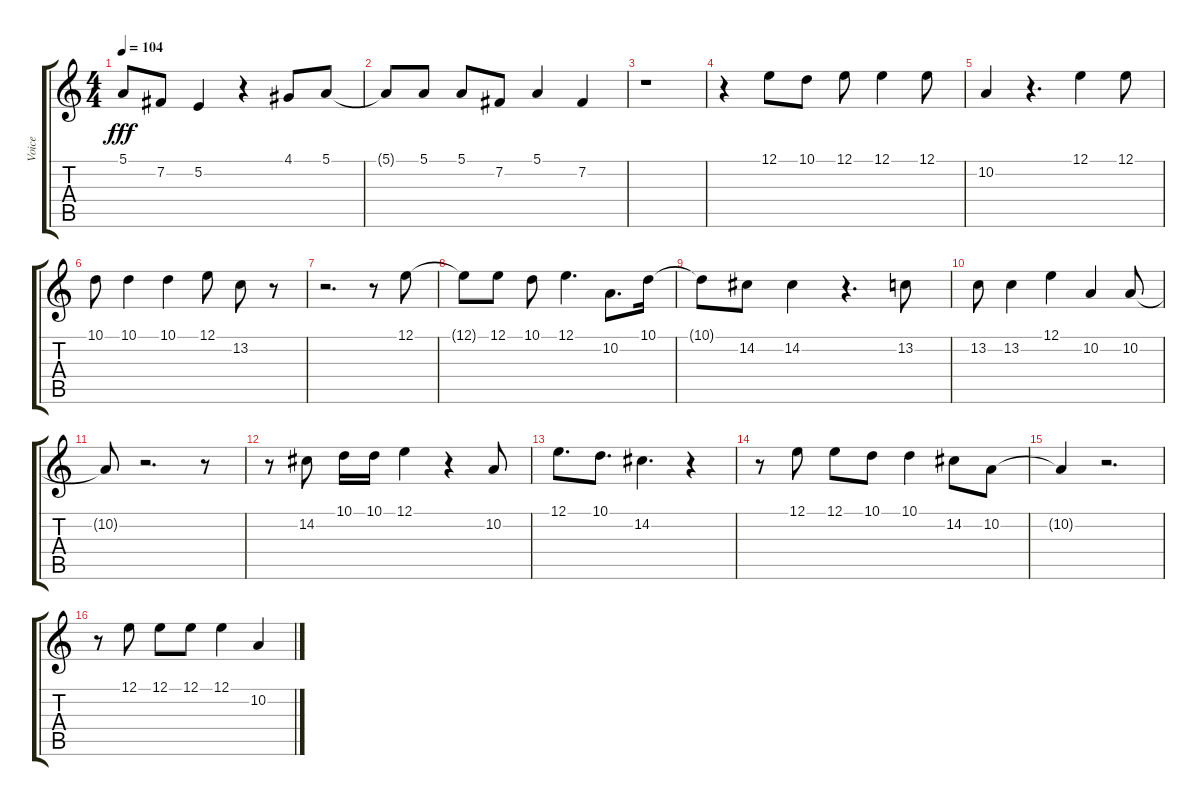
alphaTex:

\track ("Voice" "Voice") {instrument shakuhachi}
\staff {score tabs}
\tuning (E4 B3 G3 D3 A2 E2) {hide}
\ts (4 4)
\tempo 104
\clef g2
\ks c
5.1{t}.8{dy fff} 7.2.8 5.2.4 r.4 4.1.8 5.1.8 |
5.1{t}.8 5.1.8 5.1.8 7.2.8 5.1.4 7.2.4 |
r.1 |
r.4 12.1.8{instrument synthbrass2} 10.1.8 12.1.8 12.1.4 12.1.8 |
10.2.4 r.4{d} 12.1.4 12.1.8 |
10.1.8 10.1.4 10.1.4 12.1.8 13.2.8 r.8 |
r.2{d} r.8 12.1.8 |
12.1{t}.8 12.1.8 10.1.8 12.1.4{d} 10.2.8{d} 10.1.16 |
10.1{t}.8 14.2.8 14.2.4 r.4{d} 13.2.8 |
13.2.8 13.2.4 12.1.4 10.2.4 10.2.8 |
10.2{t}.8 r.2{d} r.8 |
r.8 14.2.8 10.1.16 10.1.16 12.1.4 r.4 10.2.8 |
12.1.8{d} 10.1.8{d} 14.2.4{d} r.4 |
r.8 12.1.8 12.1.8 10.1.8 10.1.4 14.2.8 10.2.8 |
10.2{t}.4 r.2{d} |
r.8 12.1.8 12.1.8 12.1.8 12.1.4 10.2.4
